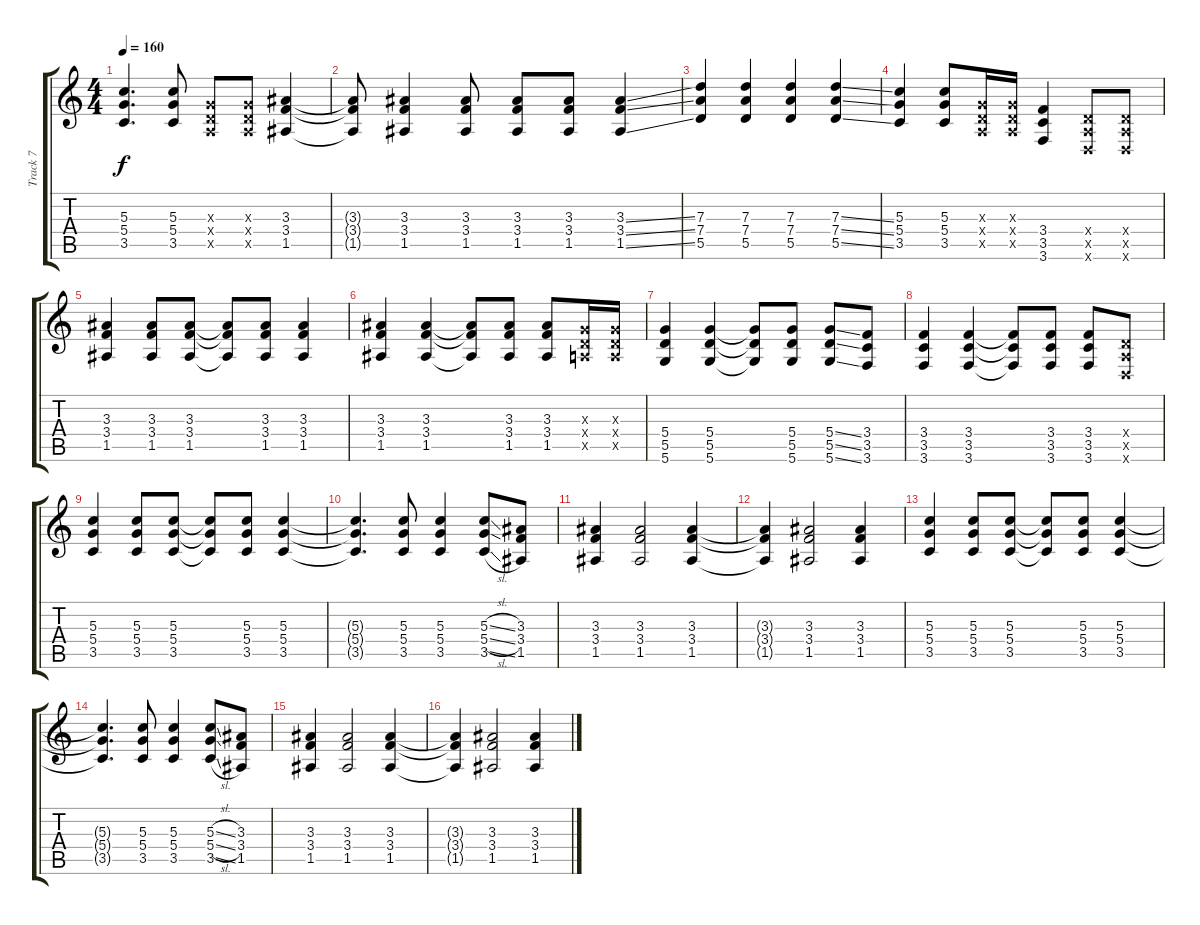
\track ("Track 7" "Track 7") {instrument distortionguitar}
\staff {score tabs}
\tuning (E4 B3 G3 D3 A2 D2) {hide}
\ts (4 4)
\tempo 160
\clef g2
\ks c
(5.3 5.4 3.5).4{d dy f} (5.3 5.4 3.5).8 (0.3{x} 0.4{x} 0.5{x}).8 (0.3{x} 0.4{x} 0.5{x}).8 (3.3 3.4 1.5).4 |
(3.3{t} 3.4{t} 1.5{t}).8 (3.3 3.4 1.5).4 (3.3 3.4 1.5).8 (3.3 3.4 1.5).8 (3.3 3.4 1.5).8 (3.3{ss} 3.4{ss} 1.5{ss}).4 |
(7.3 7.4 5.5).4 (7.3 7.4 5.5).4 (7.3 7.4 5.5).4 (7.3{ss} 7.4{ss} 5.5{ss}).4 |
(5.3 5.4 3.5).4 (5.3 5.4 3.5).8 (0.3{x} 0.4{x} 0.5{x}).16 (0.3{x} 0.4{x} 0.5{x}).16 (3.4 3.5 3.6).4 (0.4{x} 0.5{x} 0.6{x}).8 (0.4{x} 0.5{x} 0.6{x}).8 |
(3.3 3.4 1.5).4 (3.3 3.4 1.5).8 (3.3 3.4 1.5).8 (3.3{t} 3.4{t} 1.5{t}).8 (3.3 3.4 1.5).8 (3.3 3.4 1.5).4 |
(3.3 3.4 1.5).4 (3.3 3.4 1.5).4 (3.3{t} 3.4{t} 1.5{t}).8 (3.3 3.4 1.5).8 (3.3 3.4 1.5).8 (0.3{x} 0.4{x} 0.5{x}).16 (0.3{x} 0.4{x} 0.5{x}).16 |
(5.4 5.5 5.6).4 (5.4 5.5 5.6).4 (5.4{t} 5.5{t} 5.6{t}).8 (5.4 5.5 5.6).8 (5.4{ss} 5.5{ss} 5.6{ss}).8 (3.4 3.5 3.6).8 |
(3.4 3.5 3.6).4 (3.4 3.5 3.6).4 (3.4{t} 3.5{t} 3.6{t}).8 (3.4 3.5 3.6).8 (3.4 3.5 3.6).8 (0.4{x} 0.5{x} 0.6{x}).8 |
(5.3 5.4 3.5).4 (5.3 5.4 3.5).8 (5.3 5.4 3.5).8 (5.3{t} 5.4{t} 3.5{t}).8 (5.3 5.4 3.5).8 (5.3 5.4 3.5).4 |
(5.3{t} 5.4{t} 3.5{t}).4{d} (5.3 5.4 3.5).8 (5.3 5.4 3.5).4 (5.3{sl} 5.4{sl} 3.5{sl}).8 (3.3 3.4 1.5).8 |
(3.3 3.4 1.5).4 (3.3 3.4 1.5).2 (3.3 3.4 1.5).4 |
(3.3{t} 3.4{t} 1.5{t}).4 (3.3 3.4 1.5).2 (3.3 3.4 1.5).4 |
(5.3 5.4 3.5).4 (5.3 5.4 3.5).8 (5.3 5.4 3.5).8 (5.3{t} 5.4{t} 3.5{t}).8 (5.3 5.4 3.5).8 (5.3 5.4 3.5).4 |
(5.3{t} 5.4{t} 3.5{t}).4{d} (5.3 5.4 3.5).8 (5.3 5.4 3.5).4 (5.3{sl} 5.4{sl} 3.5{sl}).8 (3.3 3.4 1.5).8 |
(3.3 3.4 1.5).4 (3.3 3.4 1.5).2 (3.3 3.4 1.5).4 |
(3.3{t} 3.4{t} 1.5{t}).4 (3.3 3.4 1.5).2 (3.3 3.4 1.5).4
